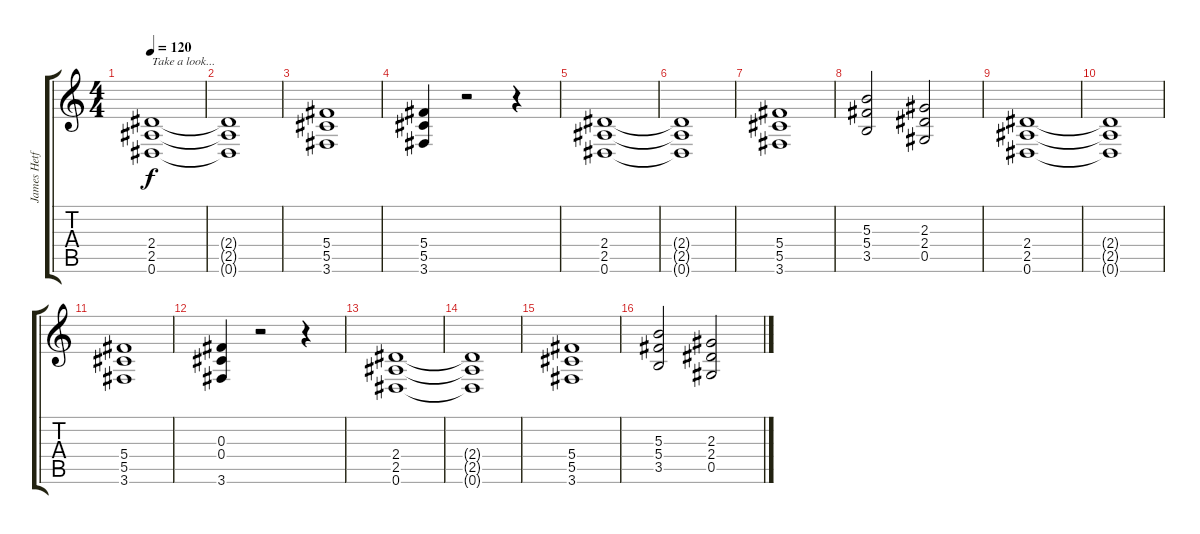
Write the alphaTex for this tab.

\track ("James Hetfield" "James Hetf") {mute instrument distortionguitar}
\staff {score tabs}
\tuning (Eb4 Bb3 Gb3 Db3 Ab2 Eb2) {hide}
\ts (4 4)
\tempo 120
\clef g2
\ks c
(2.4 2.5 0.6).1{txt "Take a look..." dy f} |
(2.4{t} 2.5{t} 0.6{t}).1 |
(5.4 5.5 3.6).1 |
(5.4 5.5 3.6).4 r.2 r.4 |
(2.4 2.5 0.6).1 |
(2.4{t} 2.5{t} 0.6{t}).1 |
(5.4 5.5 3.6).1 |
(5.3 5.4 3.5).2 (2.3 2.4 0.5).2 |
(2.4 2.5 0.6).1 |
(2.4{t} 2.5{t} 0.6{t}).1 |
(5.4 5.5 3.6).1 |
(0.3 0.4 3.6).4 r.2 r.4 |
(2.4 2.5 0.6).1 |
(2.4{t} 2.5{t} 0.6{t}).1 |
(5.4 5.5 3.6).1 |
(5.3 5.4 3.5).2 (2.3 2.4 0.5).2
